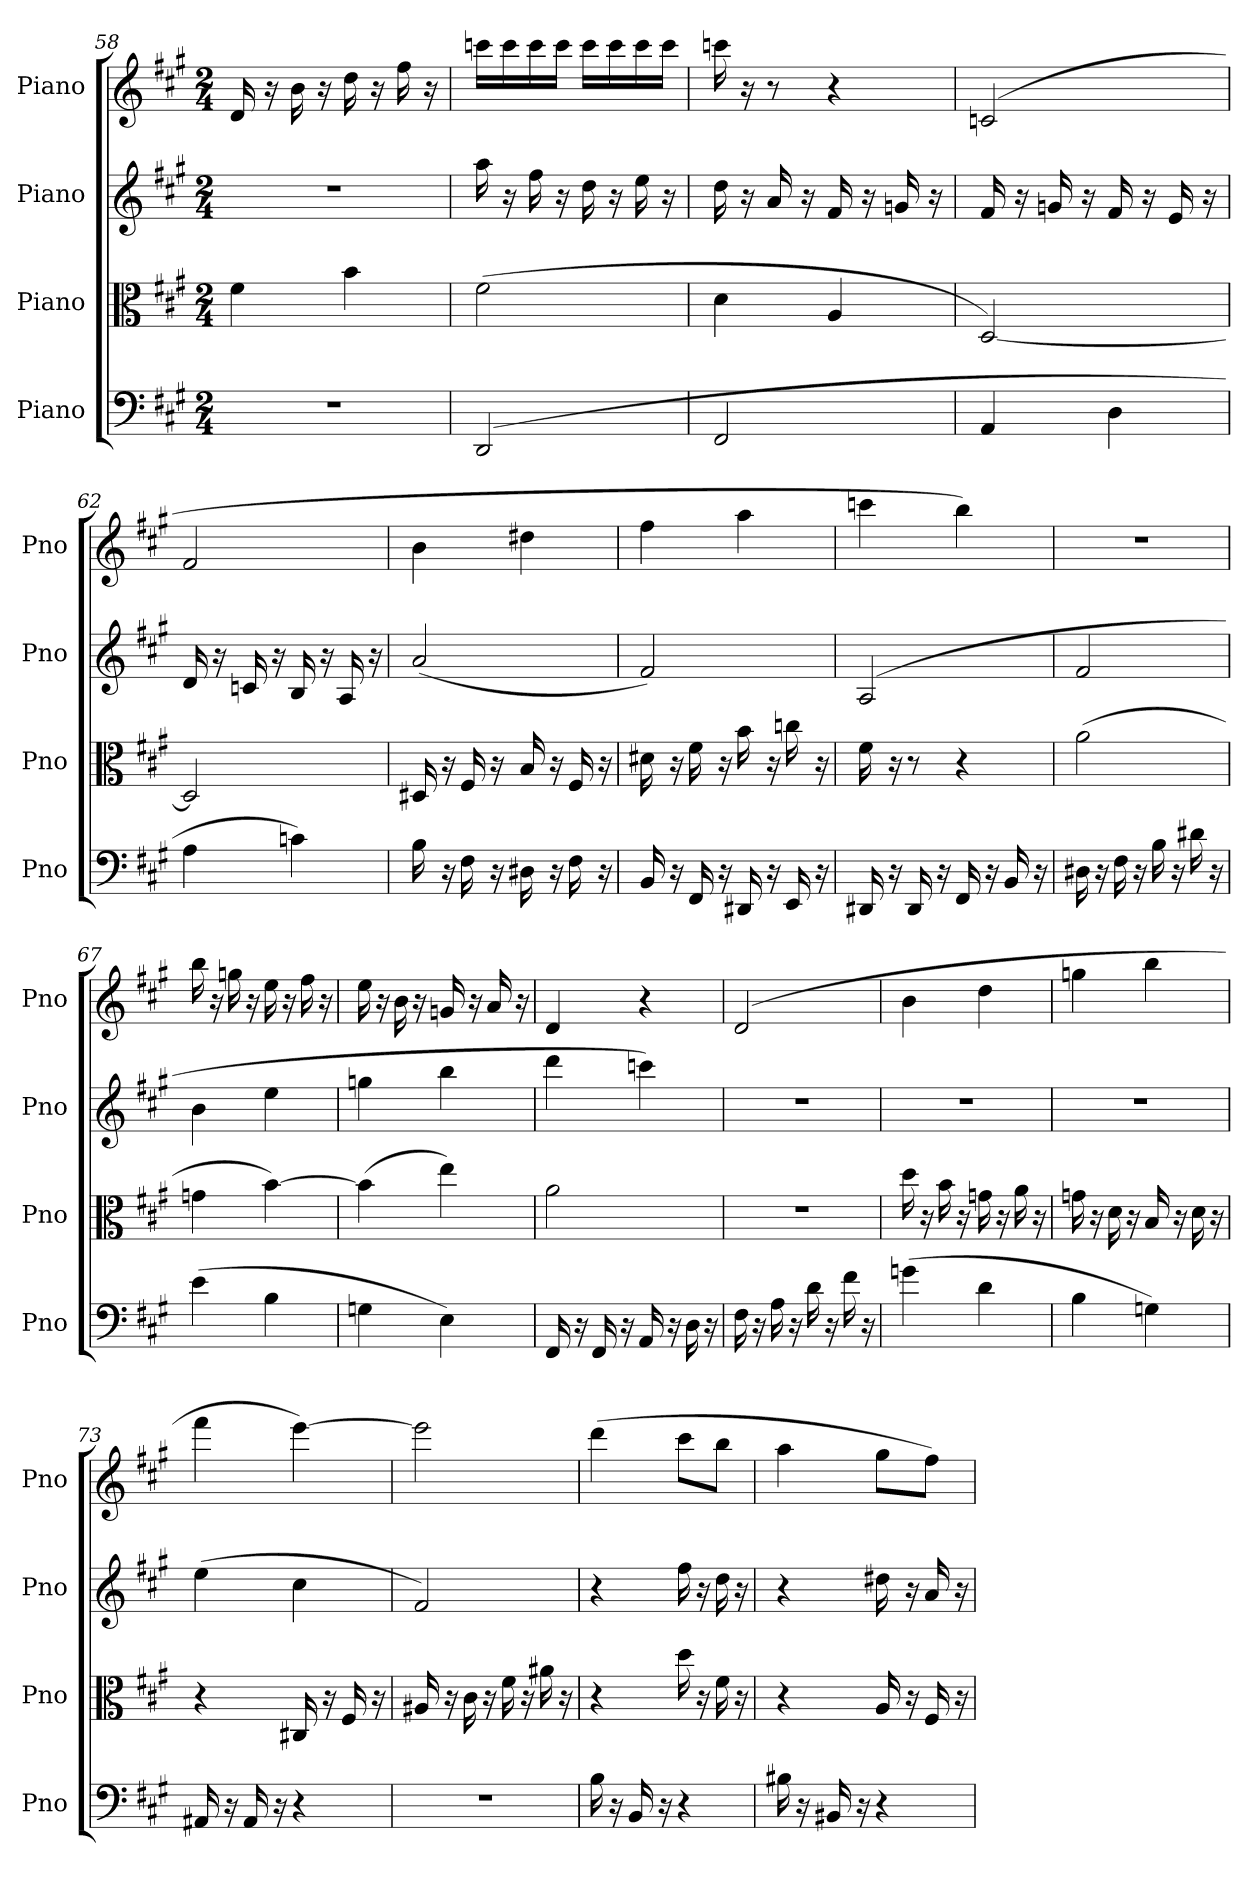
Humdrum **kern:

**kern	**kern	**kern	**kern
*part4	*part3	*part2	*part1
*staff4	*staff3	*staff2	*staff1
*I"Piano	*I"Piano	*I"Piano	*I"Piano
*I'Pno	*I'Pno	*I'Pno	*I'Pno
*clefF4	*clefC3	*clefG2	*clefG2
*k[f#c#g#]	*k[f#c#g#]	*k[f#c#g#]	*k[f#c#g#]
*M2/4	*M2/4	*M2/4	*M2/4
=58	=58	=58	=58
2r	4f#\	2r	16d/
.	.	.	16r
.	.	.	16b\
.	.	.	16r
.	4b\	.	16dd\
.	.	.	16r
.	.	.	16ff#\
.	.	.	16r
!!LO:LB:g=z
=59	=59	=59	=59
(2DD/	(2f#\	16aa\	16cccn\LL
.	.	16r	16ccc\
.	.	16ff#\	16ccc\
.	.	16r	16ccc\JJ
.	.	16dd\	16ccc\LL
.	.	16r	16ccc\
.	.	16ee\	16ccc\
.	.	16r	16ccc\JJ
=60	=60	=60	=60
2FF#/	4d\	16dd\	16cccn\
.	.	16r	16r
.	.	16a/	8r
.	.	16r	.
.	4A/	16f#/	4r
.	.	16r	.
.	.	16gn/	.
.	.	16r	.
=61	=61	=61	=61
4AA/	[2D/)	16f#/	(2cn/
.	.	16r	.
.	.	16gn/	.
.	.	16r	.
4D\	.	16f#/	.
.	.	16r	.
.	.	16e/	.
.	.	16r	.
=62	=62	=62	=62
4A\	2D/]	16d/	2f#/
.	.	16r	.
.	.	16cn/	.
.	.	16r	.
4cn\)	.	16B/	.
.	.	16r	.
.	.	16A/	.
.	.	16r	.
=63	=63	=63	=63
16B\	16D#X/	(2a/	4b\
16r	16r	.	.
16F#\	16F#/	.	.
16r	16r	.	.
16D#X\	16B/	.	4dd#X\
16r	16r	.	.
16F#\	16F#/	.	.
16r	16r	.	.
!!LO:PB:g=z
=64	=64	=64	=64
16BB/	16d#X\	2f#/)	4ff#\
16r	16r	.	.
16FF#/	16f#\	.	.
16r	16r	.	.
16DD#X/	16b\	.	4aa\
16r	16r	.	.
16EE/	16ccn\	.	.
16r	16r	.	.
=65	=65	=65	=65
16DD#X/	16f#\	(2A/	4cccn\
16r	16r	.	.
16DD#/	8r	.	.
16r	.	.	.
16FF#/	4r	.	4bb\)
16r	.	.	.
16BB/	.	.	.
16r	.	.	.
=66	=66	=66	=66
16D#X\	(2a\	2f#/	2r
16r	.	.	.
16F#\	.	.	.
16r	.	.	.
16B\	.	.	.
16r	.	.	.
16d#X\	.	.	.
16r	.	.	.
=67	=67	=67	=67
(4e\	4gn\	4b\	16bb\
.	.	.	16r
.	.	.	16ggn\
.	.	.	16r
4B\	[4b\)	4ee\	16ee\
.	.	.	16r
.	.	.	16ff#\
.	.	.	16r
=68	=68	=68	=68
4Gn\	(4b\]	4ggn\	16ee\
.	.	.	16r
.	.	.	16b\
.	.	.	16r
4E\)	4ee\)	4bb\	16gn/
.	.	.	16r
.	.	.	16a/
.	.	.	16r
=69	=69	=69	=69
16FF#/	2a\	4ddd\	4d/
16r	.	.	.
16FF#/	.	.	.
16r	.	.	.
16AA/	.	4cccn\)	4r
16r	.	.	.
16D\	.	.	.
16r	.	.	.
!!LO:LB:g=z
=70	=70	=70	=70
16F#\	2r	2r	(2d/
16r	.	.	.
16A\	.	.	.
16r	.	.	.
16d\	.	.	.
16r	.	.	.
16f#\	.	.	.
16r	.	.	.
=71	=71	=71	=71
(4gn\	16dd\	2r	4b\
.	16r	.	.
.	16b\	.	.
.	16r	.	.
4d\	16gn\	.	4dd\
.	16r	.	.
.	16a\	.	.
.	16r	.	.
=72	=72	=72	=72
4B\	16gn\	2r	4ggn\
.	16r	.	.
.	16d\	.	.
.	16r	.	.
4Gn\)	16B/	.	4bb\
.	16r	.	.
.	16d\	.	.
.	16r	.	.
=73	=73	=73	=73
16AA#X/	4r	(4ee\	4fff#\
16r	.	.	.
16AA#/	.	.	.
16r	.	.	.
4r	16C#X/	4cc#\	[4eee\)
.	16r	.	.
.	16F#/	.	.
.	16r	.	.
=74	=74	=74	=74
2r	16A#X/	2f#/)	2eee\]
.	16r	.	.
.	16c#\	.	.
.	16r	.	.
.	16f#\	.	.
.	16r	.	.
.	16a#X\	.	.
.	16r	.	.
=75	=75	=75	=75
16B\	4r	4r	(4ddd\
16r	.	.	.
16BB/	.	.	.
16r	.	.	.
4r	16dd\	16ff#\	8ccc#\L
.	16r	16r	.
.	16f#\	16dd\	8bb\J
.	16r	16r	.
=76	=76	=76	=76
16B#X\	4r	4r	4aa\
16r	.	.	.
16BB#X/	.	.	.
16r	.	.	.
4r	16A/	16dd#X\	8gg#\L
.	16r	16r	.
.	16F#/	16a/	8ff#\J)
.	16r	16r	.
=	=	=	=
*-	*-	*-	*-
